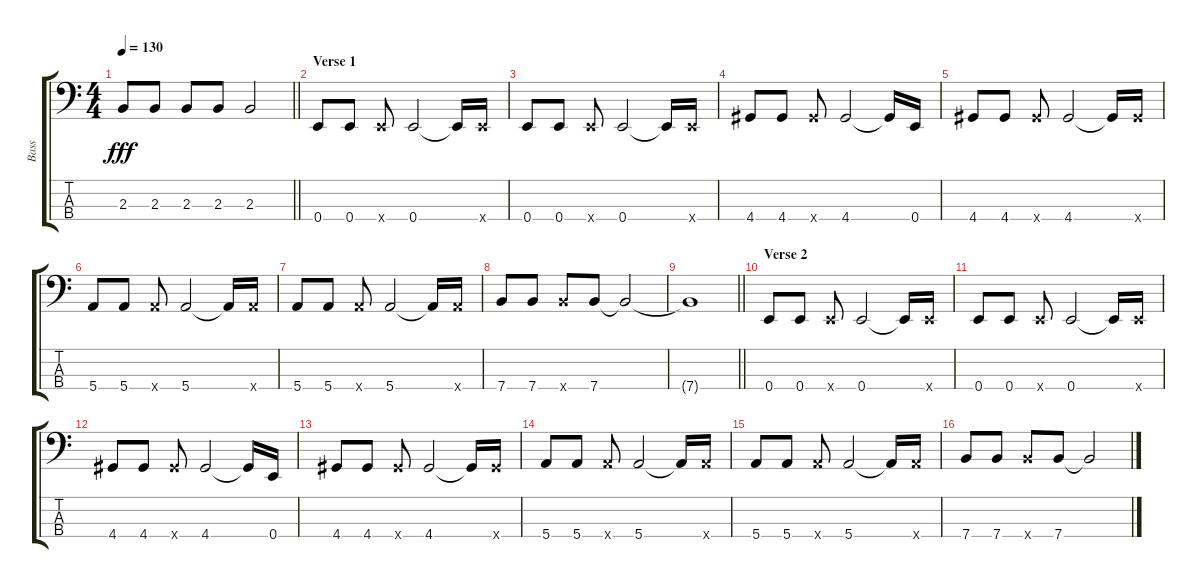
\track ("Bass" "Bass") {instrument electricbassfinger}
\staff {score tabs}
\tuning (G2 D2 A1 E1) {hide}
\ts (4 4)
\tempo 130
\clef f4
\barLineRight lightlight
\ks c
2.3.8{dy fff} 2.3.8 2.3.8 2.3.8 2.3.2 |
\section ("" "Verse 1")
0.4.8 0.4.8 0.4{x}.8 0.4.2 0.4{t}.16 0.4{x}.16 |
0.4.8 0.4.8 0.4{x}.8 0.4.2 0.4{t}.16 0.4{x}.16 |
4.4.8 4.4.8 4.4{x}.8 4.4.2 4.4{t}.16 0.4.16 |
4.4.8 4.4.8 4.4{x}.8 4.4.2 4.4{t}.16 4.4{x}.16 |
5.4.8 5.4.8 5.4{x}.8 5.4.2 5.4{t}.16 5.4{x}.16 |
5.4.8 5.4.8 5.4{x}.8 5.4.2 5.4{t}.16 5.4{x}.16 |
7.4.8 7.4.8 7.4{x}.8 7.4.8 7.4{t}.2 |
\barLineRight lightlight
7.4{t}.1 |
\section ("" "Verse 2")
0.4.8 0.4.8 0.4{x}.8 0.4.2 0.4{t}.16 0.4{x}.16 |
0.4.8 0.4.8 0.4{x}.8 0.4.2 0.4{t}.16 0.4{x}.16 |
4.4.8 4.4.8 4.4{x}.8 4.4.2 4.4{t}.16 0.4.16 |
4.4.8 4.4.8 4.4{x}.8 4.4.2 4.4{t}.16 4.4{x}.16 |
5.4.8 5.4.8 5.4{x}.8 5.4.2 5.4{t}.16 5.4{x}.16 |
5.4.8 5.4.8 5.4{x}.8 5.4.2 5.4{t}.16 5.4{x}.16 |
7.4.8 7.4.8 7.4{x}.8 7.4.8 7.4{t}.2
